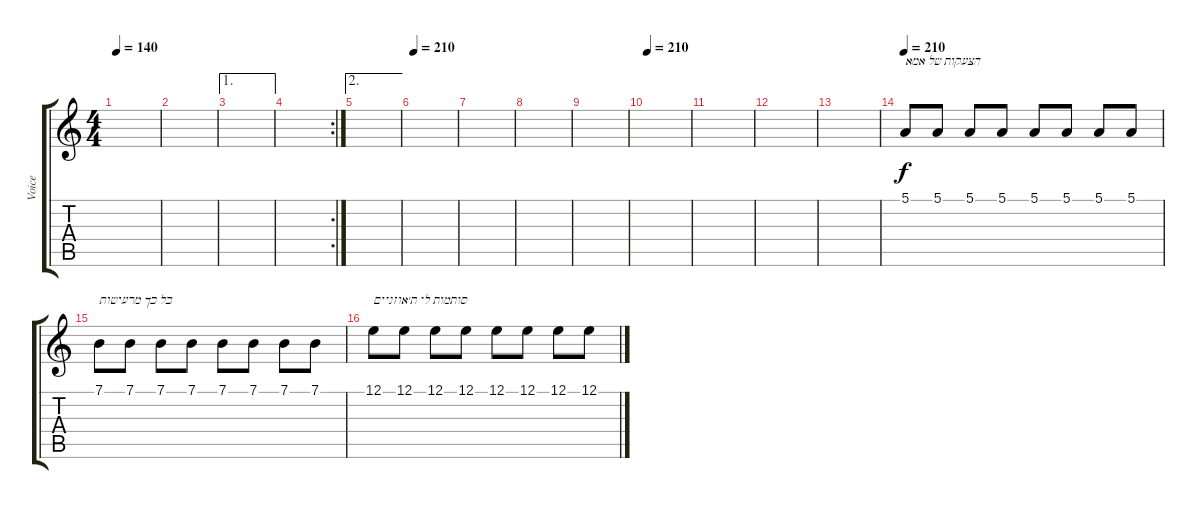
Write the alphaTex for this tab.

\track ("Voice" "Voice") {instrument synthbrass1}
\staff {score tabs}
\tuning (E4 B3 G3 D3 A2 E2) {hide}
\ts (4 4)
\tempo 140
\clef g2
\ks c
|
|
\ae 1
|
\rc 2
|
\ae 2
|
\tempo 210
|
|
|
|
\tempo 210
|
|
|
|
\tempo 210
5.1.8{txt "הצעקות של אמא"} 5.1.8 5.1.8 5.1.8 5.1.8 5.1.8 5.1.8 5.1.8 |
7.1.8{txt "כל כך מרעישות"} 7.1.8 7.1.8 7.1.8 7.1.8 7.1.8 7.1.8 7.1.8 |
12.1.8{txt "סותמות לי ת'אוזניים"} 12.1.8 12.1.8 12.1.8 12.1.8 12.1.8 12.1.8 12.1.8
